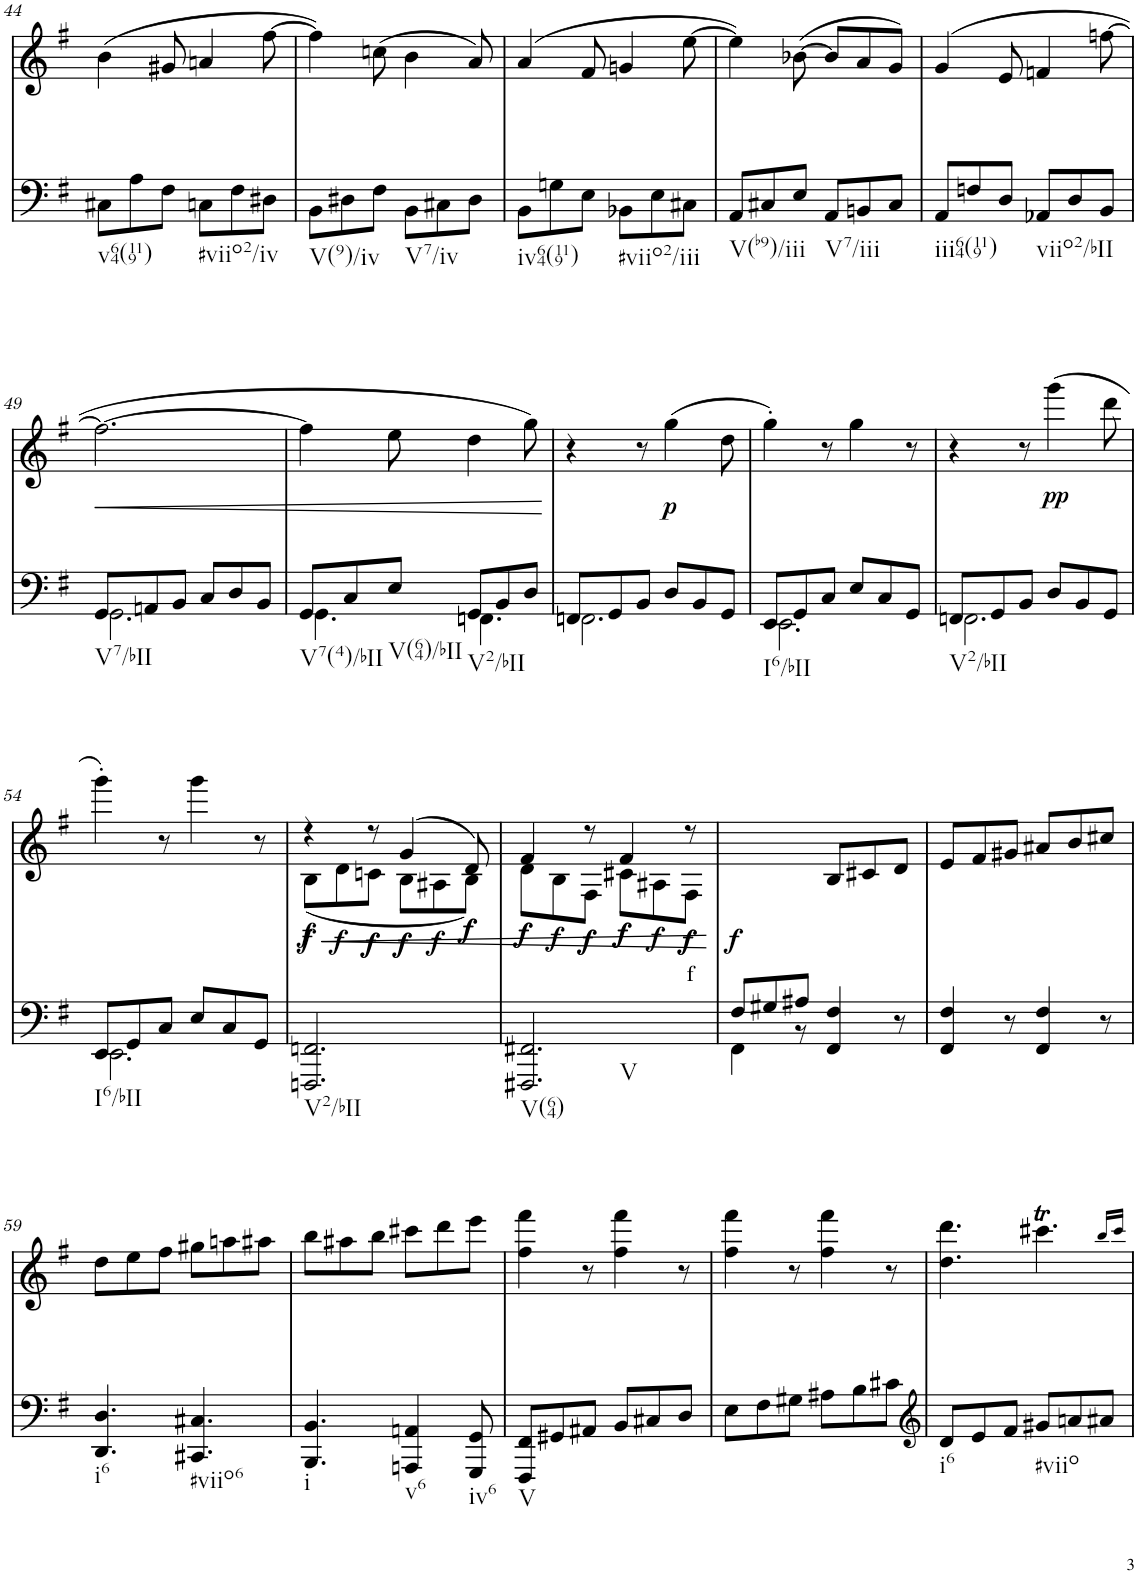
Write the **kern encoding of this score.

**kern	**kern	**text	**dynam
*part2	*part1	*part1	*part1
*staff2	*staff1	*staff1	*staff1
*I"piano	*I"piano	*	*
*I'Pno	*I'Pno	*	*
!!LO:PB:g=z
*clefF4	*clefG2	*	*
*k[f#]	*k[f#]	*	*
*e:	*e:	*	*
*M6/8	*M6/8	*	*
=44	=44	=44	=44
!LO:TX:b:t=v64(119)	!	!	!
8C#X\L	(4b\	.	.
8A\	.	.	.
8F#\J	8g#X/	.	.
!LO:TX:b:t=#viio2/iv	!	!	!
8Cn\L	4an/	.	.
8F#\	.	.	.
8D#X\J	[8ff#\	.	.
=45	=45	=45	=45
!LO:TX:b:t=V(9)/iv	!	!	!
8BB\L	4ff#\])	.	.
8D#X\	.	.	.
8F#\J	(8ccn\	.	.
!LO:TX:b:t=V7/iv	!	!	!
8BB\L	4b\	.	.
8C#X\	.	.	.
8D#\J	8a/)	.	.
=46	=46	=46	=46
!LO:TX:b:t=iv64(119)	!	!	!
8BB\L	(4a/	.	.
8Gn\	.	.	.
8E\J	8f#/	.	.
!LO:TX:b:t=#viio2/iii	!	!	!
8BB-X\L	4gn/	.	.
8E\	.	.	.
8C#X\J	[8ee\	.	.
=47	=47	=47	=47
!LO:TX:b:t=V(b9)/iii	!	!	!
8AA/L	4ee\])	.	.
8C#X/	.	.	.
8E/J	([8b-X\	.	.
!LO:TX:b:t=V7/iii	!	!	!
8AA/L	8b-/L]	.	.
8BBn/	8a/	.	.
8C#/J	8g/J)	.	.
=48	=48	=48	=48
!LO:TX:b:t=iii64(119)	!	!	!
8AA/L	(4g/	.	.
8Fn/	.	.	.
8D/J	8e/	.	.
!LO:TX:b:t=viio2/bII	!	!	!
8AA-X/L	4fn/	.	.
8D/	.	.	.
8BB/J	[8ffn\	.	.
!!LO:LB:g=z
=49	=49	=49	=49
*^	*	*	*
!LO:TX:b:t=V7/bII	!	!	!	!
!	!	!	!	!LO:HP:b
8GG/L	2.GG\	2.ff\_	.	<
8AAn/	.	.	.	.
8BB/J	.	.	.	.
8C/L	.	.	.	.
8D/	.	.	.	.
8BB/J	.	.	.	.
=50	=50	=50	=50	=50
!LO:TX:b:t=V7(4)/bII	!	!	!	!
8GG/L	4.GG\	4ff\]	.	.
8C/	.	.	.	.
!LO:TX:b:t=V(64)/bII	!	!	!	!
8E/J	.	8ee\	.	.
!LO:TX:b:t=V2/bII	!	!	!	!
8GG/L	4.FFn\	4dd\	.	.
8BB/	.	.	.	.
8D/J	.	8gg\)	.	.
*v	*v	*	*	*
.	.	.	[
=51	=51	=51	=51
*^	*	*	*
8FFn/L	2.FFn\	4r	.	.
8GG/	.	.	.	.
8BB/J	.	8r	.	.
!	!	!	!	!LO:DY:b
8D/L	.	(4gg\	.	p
8BB/	.	.	.	.
8GG/J	.	8dd\	.	.
=52	=52	=52	=52	=52
!LO:TX:b:t=I6/bII	!	!	!	!
8EE/L	2.EE\	4gg'\)	.	.
8GG/	.	.	.	.
8C/J	.	8r	.	.
8E/L	.	4gg\	.	.
8C/	.	.	.	.
8GG/J	.	8r	.	.
=53	=53	=53	=53	=53
!LO:TX:b:t=V2/bII	!	!	!	!
8FFn/L	2.FF\	4r	.	.
8GG/	.	.	.	.
8BB/J	.	8r	.	.
!	!	!	!LO:LY:b	!
8D/L	.	(4ggg\	.	.
8BB/	.	.	.	.
8GG/J	.	8ddd\	.	.
!!LO:LB:g=z
=54	=54	=54	=54	=54
!LO:TX:b:t=I6/bII	!	!	!	!
8EE/L	2.EE\	4ggg'\)	.	.
8GG/	.	.	.	.
8C/J	.	8r	.	.
8E/L	.	4ggg\	.	.
8C/	.	.	.	.
8GG/J	.	8r	.	.
*v	*v	*	*	*
=55	=55	=55	=55
!LO:TX:b:t=V2/bII	!	!	!
!	!	!	!LO:HP:b
*	*^	*	*
!	!	!	!	!LO:DY:n=1:b
!	!	!	!	!LO:DY:n=2:b
2.FFFn/ 2.FFn/	4r	(8B\L	.	< f f
!	!	!	!	!LO:DY:n=3:b
.	.	8d\	.	f
!	!	!	!	!LO:DY:n=4:b
!	!	!	!	!LO:DY:n=5:b
.	8r	8cn\J	.	f f
!	!	!	!	!LO:DY:n=6:b
!	!	!	!	!LO:DY:n=7:b
.	(4g/	8B\L	.	f f
!	!	!	!	!LO:DY:n=8:b
.	.	8A#X\	.	f
!	!	!	!	!LO:DY:n=9:b
!	!	!	!	!LO:DY:n=10:b
.	8d/)	8B\J)	.	f f
=56	=56	=56	=56	=56
!LO:TX:b:t=V(64)	!	!	!	!
!LO:TX:b:t=V	!	!	!	!
!	!	!	!	!LO:DY:b
!	!	!	!	!LO:DY:n=1:b
2.FFF#X/ 2.FF#X/	4f#/	8d\L	.	f f
!	!	!	!	!LO:DY:n=2:b
.	.	8B\	.	f
!	!	!	!	!LO:DY:n=3:b
!	!	!	!	!LO:DY:n=4:b
.	8r	8F#\J	.	f f
!	!	!	!	!LO:DY:n=5:b
!	!	!	!	!LO:DY:n=6:b
.	4f#/	8c#X\L	.	f f
!	!	!	!	!LO:DY:n=7:b
.	.	8A#X\	.	f
!	!	!	!LO:LY:b	!LO:DY:n=8:b
!	!	!	!	!LO:DY:n=9:b
.	8r	8F#\J	f	f f
*	*v	*v	*	*
.	.	.	[
=57	=57	=57	=57
*^	*	*	*
!	!	!	!	!LO:DY:b
8F#/L	4FF#\	4.ryy	.	f
8G#X/	.	.	.	.
8A#X/J	8r	.	.	.
4FF#/ 4F#/	4.ryy	8B/L	.	.
.	.	8c#X/	.	.
8r	.	8d/J	.	.
*v	*v	*	*	*
=58	=58	=58	=58
4FF#/ 4F#/	8e/L	.	.
.	8f#/	.	.
8r	8g#X/J	.	.
4FF#/ 4F#/	8a#X/L	.	.
.	8b/	.	.
8r	8cc#X/J	.	.
!!LO:LB:g=z
=59	=59	=59	=59
!LO:TX:b:t=i6	!	!	!
4.DD/ 4.D/	8dd\L	.	.
.	8ee\	.	.
.	8ff#\J	.	.
!LO:TX:b:t=#viio6	!	!	!
4.CC#X/ 4.C#X/	8gg#X\L	.	.
.	8aan\	.	.
.	8aa#X\J	.	.
=60	=60	=60	=60
!LO:TX:b:t=i	!	!	!
4.BBB/ 4.BB/	8bb\L	.	.
.	8aa#X\	.	.
.	8bb\J	.	.
!LO:TX:b:t=v6	!	!	!
4AAAn/ 4AAn/	8ccc#X\L	.	.
.	8ddd\	.	.
!LO:TX:b:t=iv6	!	!	!
8GGG/ 8GG/	8eee\J	.	.
=61	=61	=61	=61
!LO:TX:b:t=V	!	!	!
8FFF#/ 8FF#/L	4ff#\ 4fff#\	.	.
8GG#X/	.	.	.
8AA#X/J	8r	.	.
8BB/L	4ff#\ 4fff#\	.	.
8C#X/	.	.	.
8D/J	8r	.	.
=62	=62	=62	=62
8E\L	4ff#\ 4fff#\	.	.
8F#\	.	.	.
8G#X\J	8r	.	.
8A#X\L	4ff#\ 4fff#\	.	.
8B\	.	.	.
8c#X\J	8r	.	.
=63	=63	=63	=63
*clefG2	*	*	*
!LO:TX:b:t=i6	!	!	!
8d/L	4.dd\ 4.ddd\	.	.
8e/	.	.	.
8f#/J	.	.	.
!LO:TX:b:t=#viio	!	!	!
8g#X/L	4.ccc#Xt\	.	.
8an/	.	.	.
8a#X/J	.	.	.
.	16qbb/LL	.	.
.	16qccc#/JJ	.	.
=	=	=	=
*-	*-	*-	*-
